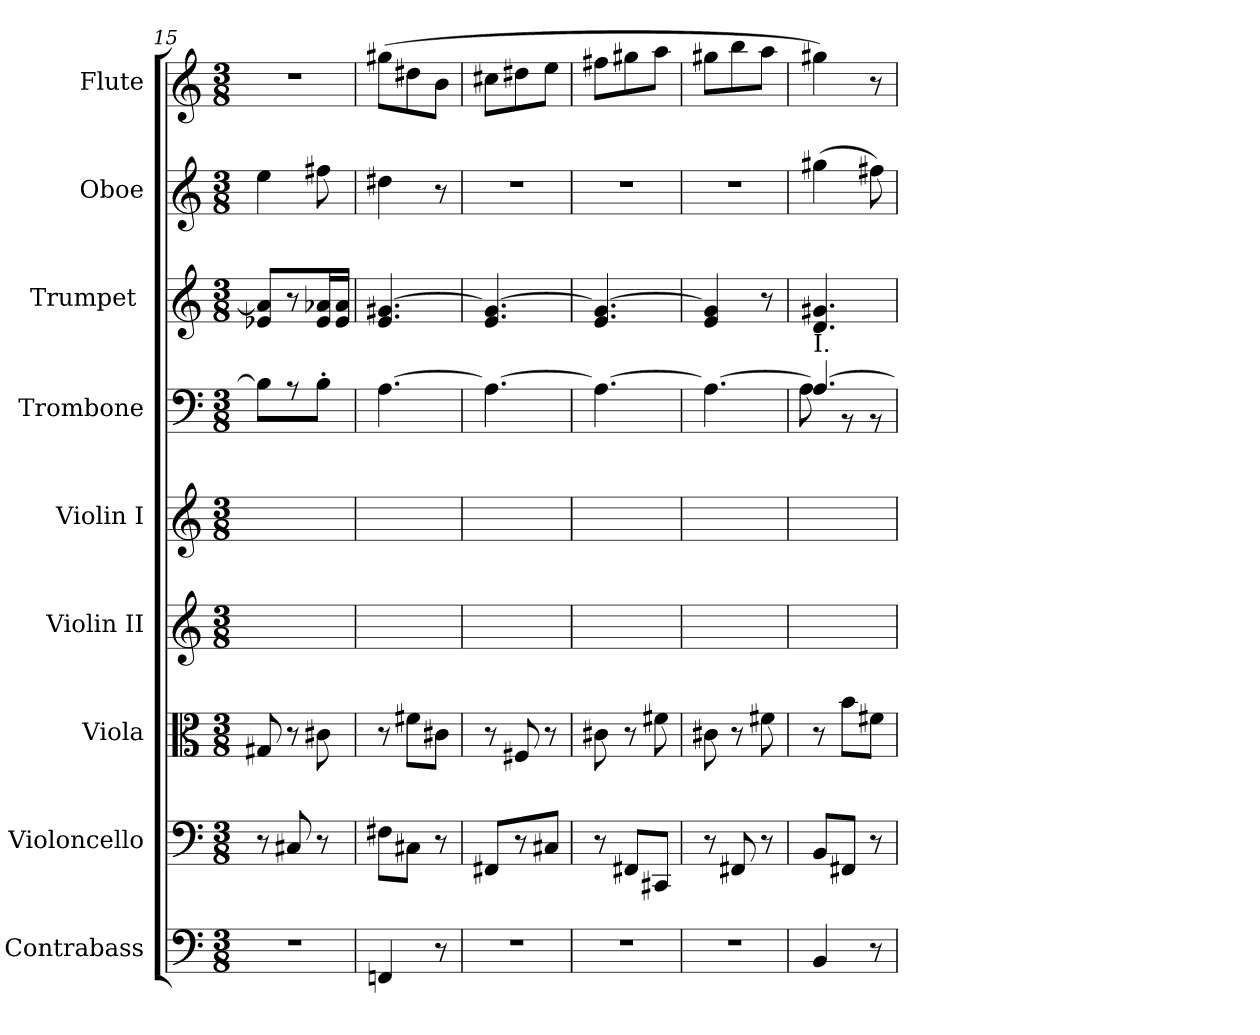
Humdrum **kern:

**kern	**kern	**kern	**kern	**kern	**kern	**kern	**kern	**kern
*part9	*part8	*part7	*part6	*part5	*part4	*part3	*part2	*part1
*staff9	*staff8	*staff7	*staff6	*staff5	*staff4	*staff3	*staff2	*staff1
*I"Contrabass	*I"Violoncello	*I"Viola	*I"Violin II	*I"Violin I	*I"Trombone	*I"Trumpet [C]	*I"Oboe	*I"Flute
*I'Cb.	*I'Vc.	*I'Vla.	*I'Vln. II	*I'Vln. I	*I'Tbn.	*I'Tpt.	*I'Ob.	*I'Fl.
*clefF4	*clefF4	*clefC3	*clefG2	*clefG2	*clefF4	*clefG2	*clefG2	*clefG2
*ITrd7c12	*	*	*	*	*	*	*	*
*k[]	*k[]	*k[]	*k[]	*k[]	*k[]	*	*k[]	*k[]
*M3/8	*M3/8	*M3/8	*M3/8	*M3/8	*M3/8	*M3/8	*M3/8	*M3/8
=15	=15	=15	=15	=15	=15	=15	=15	=15
8%3r	8r	8G#X	8ryy	8ryy	8BL]	8e-X 8a-]L	4ee	8%3r
.	8C#X	8r	8ryy	8ryy	8r	8r	.	.
.	8r	8c#X	8ryy	8ryy	8B'J	16e- 16a-XL	8ff#X	.
.	.	.	.	.	.	16e- 16a-JJ	.	.
=16	=16	=16	=16	=16	=16	=16	=16	=16
4FFFn	8F#XL	8r	8ryy	8ryy	[4.A	4.e [4.g#X	4dd#X	(8gg#XL
.	8C#XJ	8f#XL	8ryy	8ryy	.	.	.	8dd#X
8r	8r	8c#XJ	8ryy	8ryy	.	.	8r	8bJ
=17	=17	=17	=17	=17	=17	=17	=17	=17
8%3r	8FF#XL	8r	8ryy	8ryy	4.A_	4.e 4.g#_	8%3r	8cc#XL
.	8r	8F#X	8ryy	8ryy	.	.	.	8dd#X
.	8C#XJ	8r	8ryy	8ryy	.	.	.	8eeJ
=18	=18	=18	=18	=18	=18	=18	=18	=18
8%3r	8r	8c#X	8ryy	8ryy	4.A_	4.e 4.g#_	8%3r	8ff#XL
.	8FF#XL	8r	8ryy	8ryy	.	.	.	8gg#X
.	8CC#XJ	8f#X	8ryy	8ryy	.	.	.	8aaJ
=19	=19	=19	=19	=19	=19	=19	=19	=19
8%3r	8r	8c#X	8ryy	8ryy	4.A_	4e 4g#]	8%3r	8gg#XL
.	8FF#X	8r	8ryy	8ryy	.	.	.	8bb
.	8r	8f#X	8ryy	8ryy	.	8r	.	8aaJ
=20	=20	=20	=20	=20	=20	=20	=20	=20
*	*	*	*	*	*^	*	*	*
!	!	!	!	!	!LO:TX:a:t=I.	!	!	!	!
4BBB	8BBL	8r	8ryy	8ryy	4.A_	8A	4.d 4.g#X	(4gg#X	4gg#X)
.	8FF#XJ	8bL	8ryy	8ryy	.	8r	.	.	.
8r	8r	8f#XJ	8ryy	8ryy	.	8r	.	8ff#X)	8r
*	*	*	*	*	*v	*v	*	*	*
=	=	=	=	=	=	=	=	=
*-	*-	*-	*-	*-	*-	*-	*-	*-
